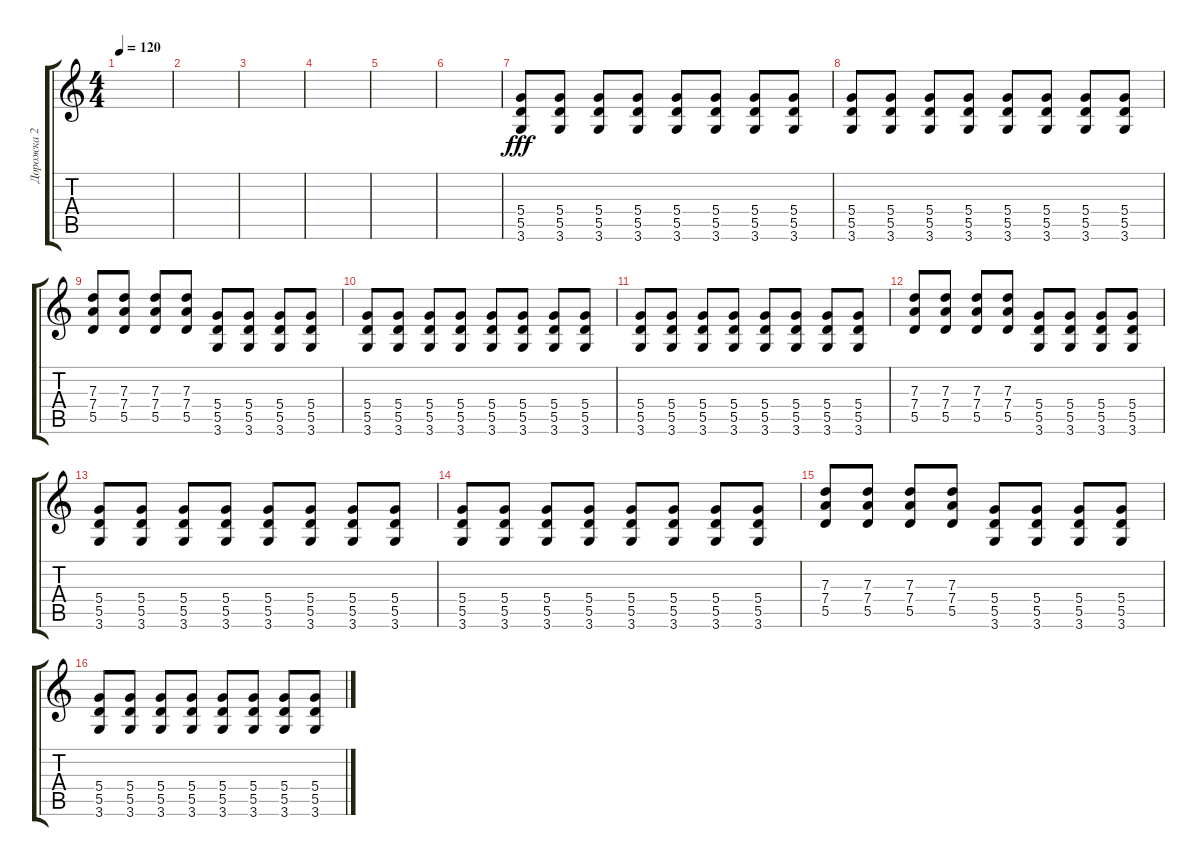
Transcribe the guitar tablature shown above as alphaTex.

\track ("Дорожка 2" "Дорожка 2") {instrument distortionguitar}
\staff {score tabs}
\tuning (E4 B3 G3 D3 A2 E2) {hide}
\ts (4 4)
\tempo 120
\clef g2
\ks c
|
|
|
|
|
|
(5.4 5.5 3.6).8{dy fff} (5.4 5.5 3.6).8 (5.4 5.5 3.6).8 (5.4 5.5 3.6).8 (5.4 5.5 3.6).8 (5.4 5.5 3.6).8 (5.4 5.5 3.6).8 (5.4 5.5 3.6).8 |
(5.4 5.5 3.6).8 (5.4 5.5 3.6).8 (5.4 5.5 3.6).8 (5.4 5.5 3.6).8 (5.4 5.5 3.6).8 (5.4 5.5 3.6).8 (5.4 5.5 3.6).8 (5.4 5.5 3.6).8 |
(7.3 7.4 5.5).8 (7.3 7.4 5.5).8 (7.3 7.4 5.5).8 (7.3 7.4 5.5).8 (5.4 5.5 3.6).8 (5.4 5.5 3.6).8 (5.4 5.5 3.6).8 (5.4 5.5 3.6).8 |
(5.4 5.5 3.6).8 (5.4 5.5 3.6).8 (5.4 5.5 3.6).8 (5.4 5.5 3.6).8 (5.4 5.5 3.6).8 (5.4 5.5 3.6).8 (5.4 5.5 3.6).8 (5.4 5.5 3.6).8 |
(5.4 5.5 3.6).8 (5.4 5.5 3.6).8 (5.4 5.5 3.6).8 (5.4 5.5 3.6).8 (5.4 5.5 3.6).8 (5.4 5.5 3.6).8 (5.4 5.5 3.6).8 (5.4 5.5 3.6).8 |
(7.3 7.4 5.5).8 (7.3 7.4 5.5).8 (7.3 7.4 5.5).8 (7.3 7.4 5.5).8 (5.4 5.5 3.6).8 (5.4 5.5 3.6).8 (5.4 5.5 3.6).8 (5.4 5.5 3.6).8 |
(5.4 5.5 3.6).8 (5.4 5.5 3.6).8 (5.4 5.5 3.6).8 (5.4 5.5 3.6).8 (5.4 5.5 3.6).8 (5.4 5.5 3.6).8 (5.4 5.5 3.6).8 (5.4 5.5 3.6).8 |
(5.4 5.5 3.6).8 (5.4 5.5 3.6).8 (5.4 5.5 3.6).8 (5.4 5.5 3.6).8 (5.4 5.5 3.6).8 (5.4 5.5 3.6).8 (5.4 5.5 3.6).8 (5.4 5.5 3.6).8 |
(7.3 7.4 5.5).8 (7.3 7.4 5.5).8 (7.3 7.4 5.5).8 (7.3 7.4 5.5).8 (5.4 5.5 3.6).8 (5.4 5.5 3.6).8 (5.4 5.5 3.6).8 (5.4 5.5 3.6).8 |
(5.4 5.5 3.6).8 (5.4 5.5 3.6).8 (5.4 5.5 3.6).8 (5.4 5.5 3.6).8 (5.4 5.5 3.6).8 (5.4 5.5 3.6).8 (5.4 5.5 3.6).8 (5.4 5.5 3.6).8
